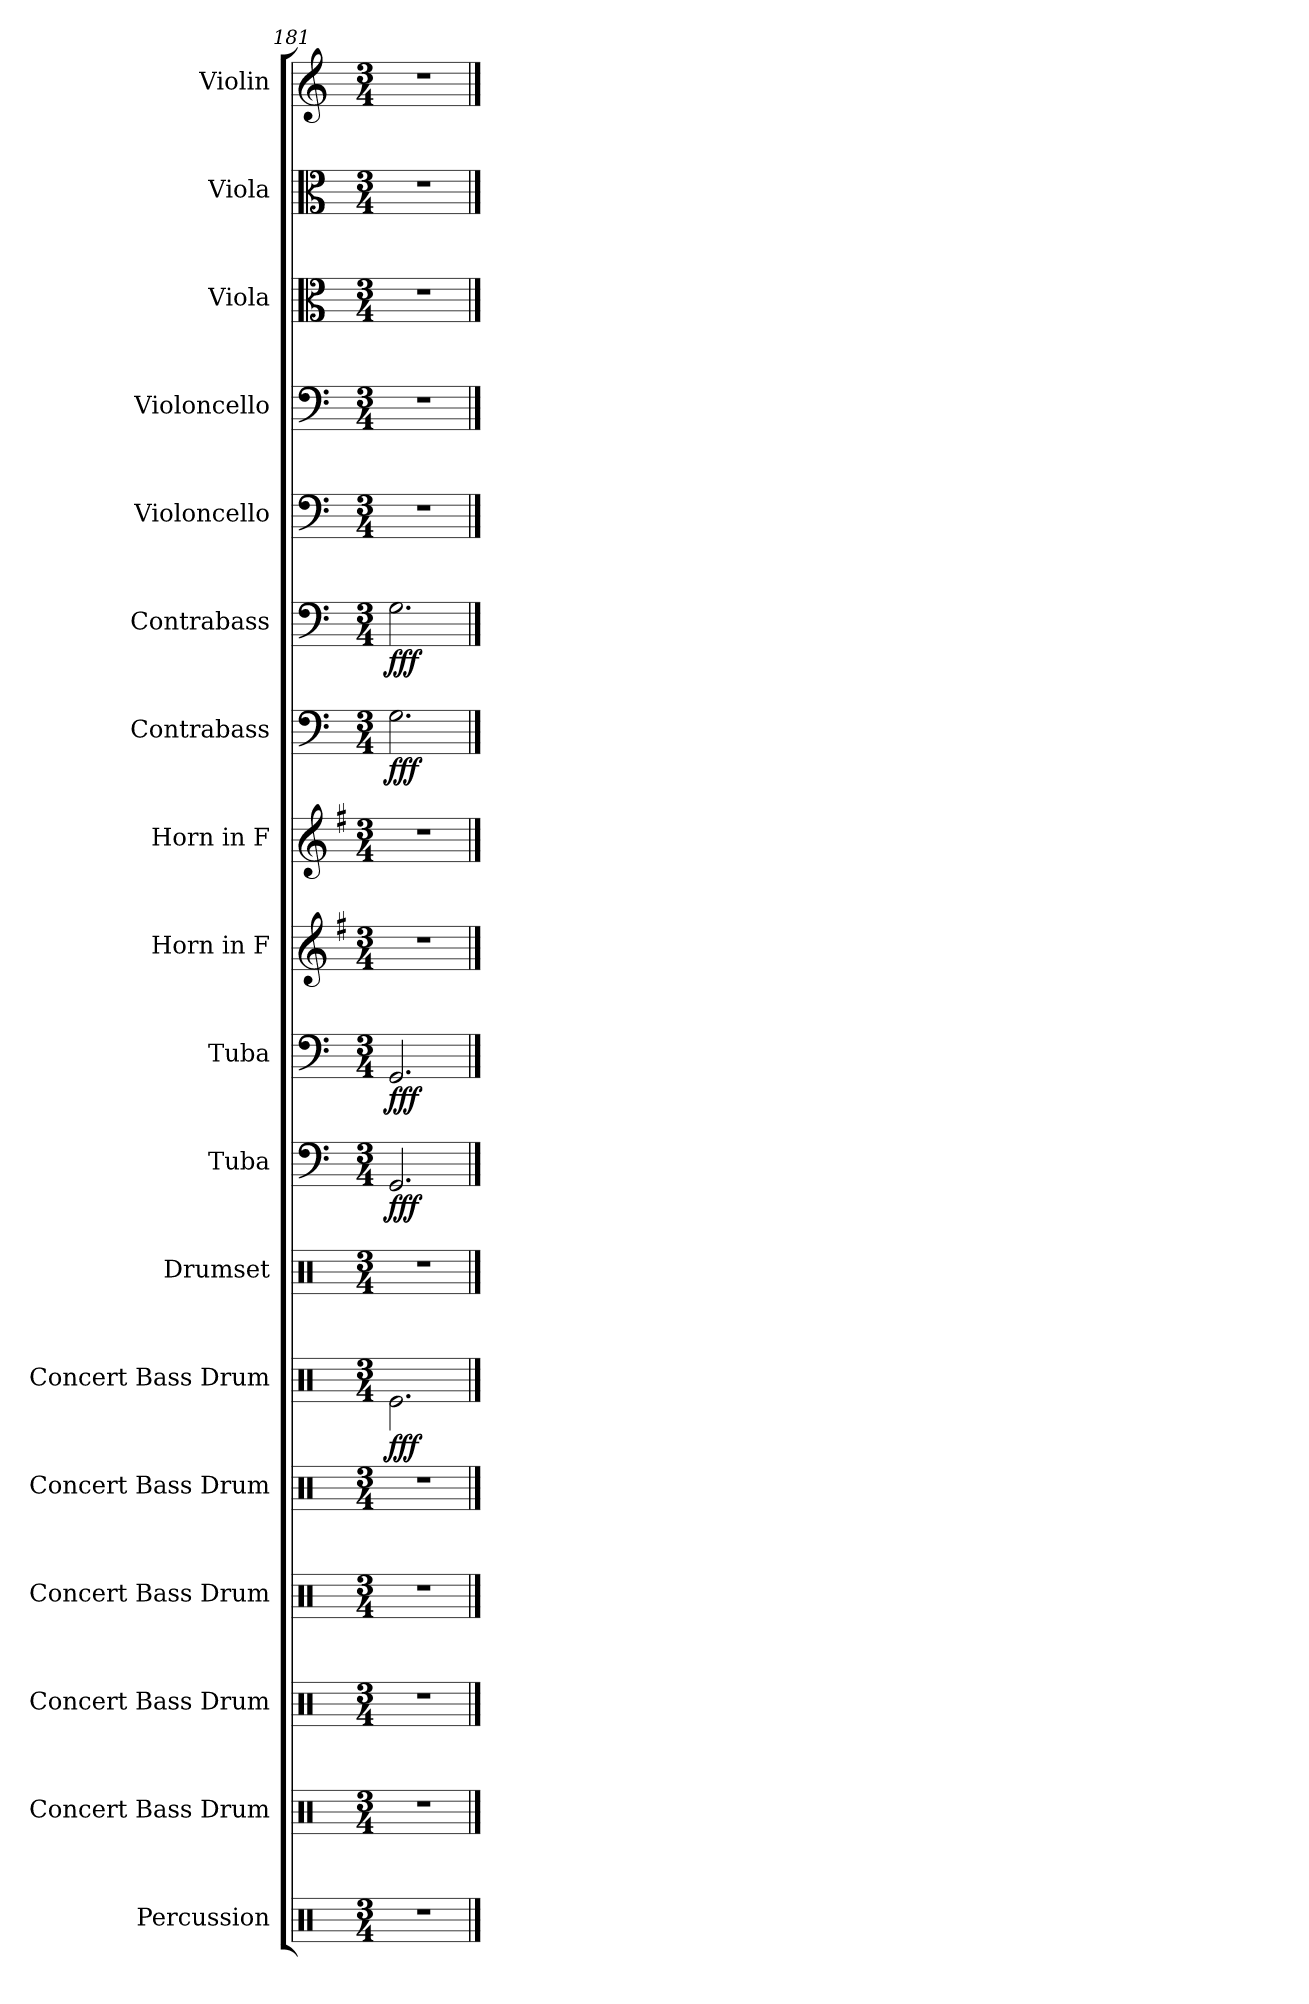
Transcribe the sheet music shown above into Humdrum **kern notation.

**kern	**kern	**kern	**kern	**kern	**kern	**dynam	**kern	**kern	**dynam	**kern	**dynam	**kern	**kern	**kern	**dynam	**kern	**dynam	**kern	**kern	**kern	**kern	**kern
*part18	*part17	*part16	*part15	*part14	*part13	*part13	*part12	*part11	*part11	*part10	*part10	*part9	*part8	*part7	*part7	*part6	*part6	*part5	*part4	*part3	*part2	*part1
*staff18	*staff17	*staff16	*staff15	*staff14	*staff13	*staff13	*staff12	*staff11	*staff11	*staff10	*staff10	*staff9	*staff8	*staff7	*staff7	*staff6	*staff6	*staff5	*staff4	*staff3	*staff2	*staff1
*I"Percussion	*I"Concert Bass Drum	*I"Concert Bass Drum	*I"Concert Bass Drum	*I"Concert Bass Drum	*I"Concert Bass Drum	*	*I"Drumset	*I"Tuba	*	*I"Tuba	*	*I"Horn in F	*I"Horn in F	*I"Contrabass	*	*I"Contrabass	*	*I"Violoncello	*I"Violoncello	*I"Viola	*I"Viola	*I"Violin
*I'Perc.	*I'Con. BD	*I'Con. BD	*I'Con. BD	*I'Con. BD	*I'Con. BD	*	*I'D. Set	*I'Tba.	*	*I'Tba.	*	*	*	*I'Cb.	*	*I'Cb.	*	*I'Vc.	*I'Vc.	*I'Vla.	*I'Vla.	*I'Vln.
*clefX	*clefX	*clefX	*clefX	*clefX	*clefX	*	*clefX	*clefF4	*	*clefF4	*	*clefG2	*clefG2	*clefF4	*	*clefF4	*	*clefF4	*clefF4	*clefC3	*clefC3	*clefG2
*	*	*	*	*	*	*	*	*	*	*	*	*ITrd4c7	*ITrd4c7	*ITrd7c12	*	*ITrd7c12	*	*	*	*	*	*
*k[]	*k[]	*k[]	*k[]	*k[]	*k[]	*	*k[]	*k[]	*	*k[]	*	*k[]	*k[]	*k[]	*	*k[]	*	*k[]	*k[]	*k[]	*k[]	*k[]
*M3/4	*M3/4	*M3/4	*M3/4	*M3/4	*M3/4	*	*M3/4	*M3/4	*	*M3/4	*	*M3/4	*M3/4	*M3/4	*	*M3/4	*	*M3/4	*M3/4	*M3/4	*M3/4	*M3/4
=181	=181	=181	=181	=181	=181	=181	=181	=181	=181	=181	=181	=181	=181	=181	=181	=181	=181	=181	=181	=181	=181	=181
!	!	!	!	!	!	!LO:DY:b	!	!	!LO:DY:b	!	!LO:DY:b	!	!	!	!LO:DY:b	!	!LO:DY:b	!	!	!	!	!
2.r	2.r	2.r	2.r	2.r	2.Re\	fff	2.r	2.GG/	fff	2.GG/	fff	2.r	2.r	2.GG\	fff	2.GG\	fff	2.r	2.r	2.r	2.r	2.r
==	==	==	==	==	==	==	==	==	==	==	==	==	==	==	==	==	==	==	==	==	==	==
*-	*-	*-	*-	*-	*-	*-	*-	*-	*-	*-	*-	*-	*-	*-	*-	*-	*-	*-	*-	*-	*-	*-
